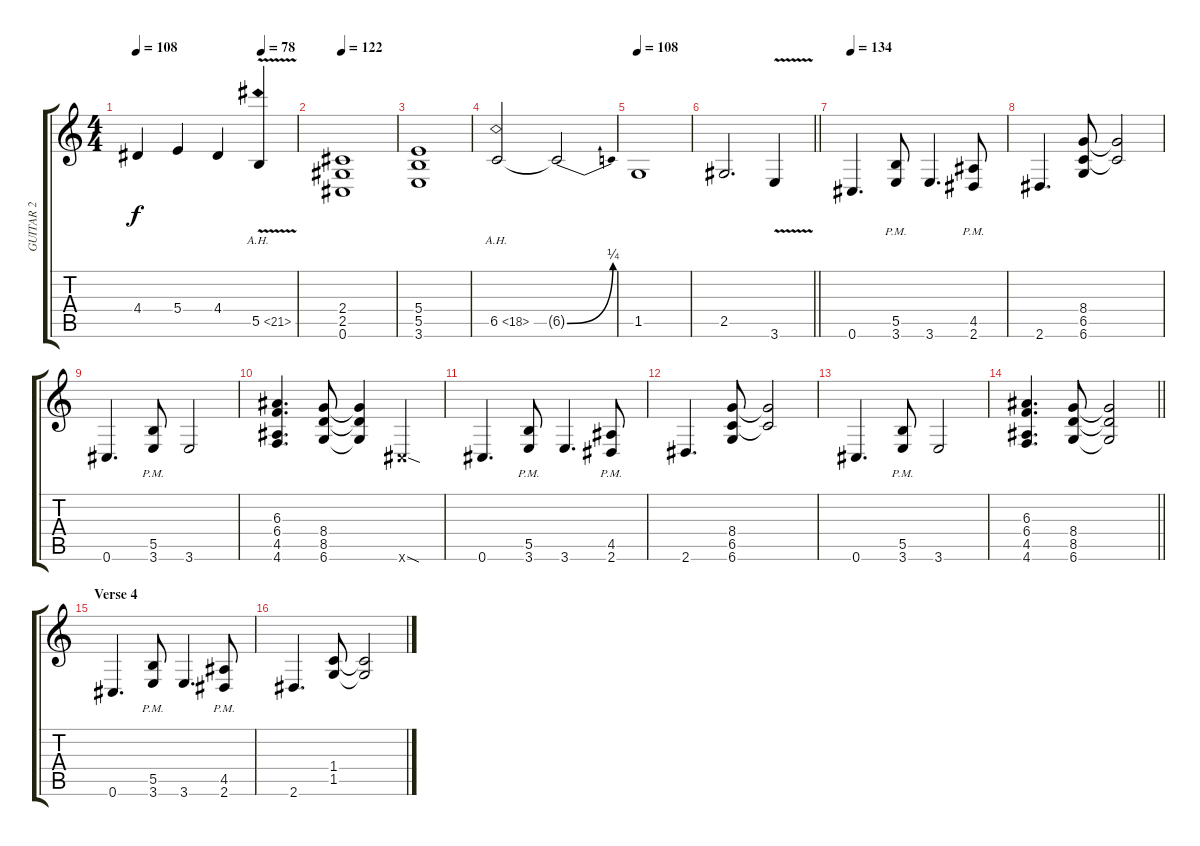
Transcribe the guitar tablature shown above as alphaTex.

\track ("GUITAR 2" "GUITAR 2") {instrument overdrivenguitar}
\staff {score tabs}
\tuning (Db4 Ab3 E3 B2 Gb2 Db2) {hide}
\ts (4 4)
\tempo 108
\tempo (78 0.78125)
\clef g2
\ks c
4.4.4{dy f} 5.4.4 4.4.4 5.5{ah 16 v}.4 |
\tempo 122
(2.4 2.5 0.6).1 |
(5.4 5.5 3.6).1 |
6.5{ah 12}.2 6.5{be (bend 0 0 60 1) t}.2 |
\tempo 108
1.5.1 |
\barLineRight lightlight
2.5.2{d} 3.6{v}.4 |
\tempo 134
0.6.4{d} (5.5{pm} 3.6{pm}).8 3.6.4{d} (4.5{pm} 2.6{pm}).8 |
2.6.4{d} (8.4 6.5 6.6).8 (8.4{t} 6.5{t}).2 |
0.6.4{d} (5.5{pm} 3.6{pm}).8 3.6.2 |
(6.3 6.4 4.5 4.6).4{d} (8.4 8.5 6.6).8 (8.4{t} 8.5{t} 6.6{t}).4 0.6{sod x}.4 |
0.6.4{d} (5.5{pm} 3.6{pm}).8 3.6.4{d} (4.5{pm} 2.6{pm}).8 |
2.6.4{d} (8.4 6.5 6.6).8 (8.4{t} 6.5{t}).2 |
0.6.4{d} (5.5{pm} 3.6{pm}).8 3.6.2 |
\barLineRight lightlight
(6.3 6.4 4.5 4.6).4{d} (8.4 8.5 6.6).8 (8.4{t} 8.5{t} 6.6{t}).2 |
\section ("" "Verse 4")
0.6.4{d} (5.5{pm} 3.6{pm}).8 3.6.4{d} (4.5{pm} 2.6{pm}).8 |
2.6.4{d} (1.4 1.5).8 (1.4{t} 1.5{t}).2
